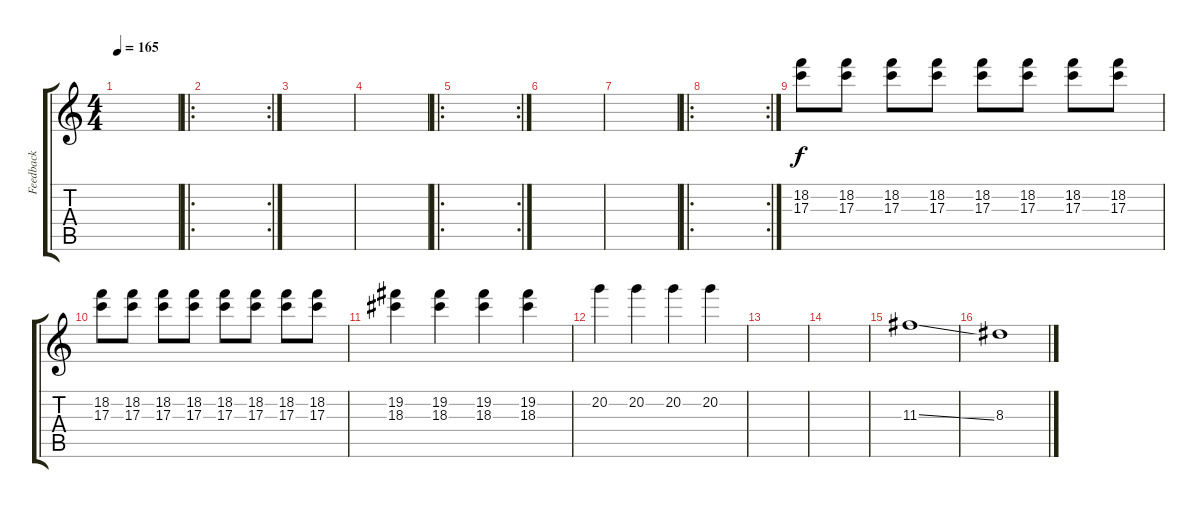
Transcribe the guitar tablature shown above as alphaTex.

\track ("Feedback" "Feedback") {instrument guitarharmonics}
\staff {score tabs}
\tuning (E4 B3 G3 D3 A2 D2) {hide}
\ts (4 4)
\tempo 165
\clef g2
\ks c
|
\ro
\rc 2
|
|
|
\ro
\rc 2
|
|
|
\ro
\rc 2
|
(18.2 17.3).8 (18.2 17.3).8 (18.2 17.3).8 (18.2 17.3).8 (18.2 17.3).8 (18.2 17.3).8 (18.2 17.3).8 (18.2 17.3).8 |
(18.2 17.3).8 (18.2 17.3).8 (18.2 17.3).8 (18.2 17.3).8 (18.2 17.3).8 (18.2 17.3).8 (18.2 17.3).8 (18.2 17.3).8 |
(19.2 18.3).4 (19.2 18.3).4 (19.2 18.3).4 (19.2 18.3).4 |
20.2.4 20.2.4 20.2.4 20.2.4 |
|
|
11.3{ss}.1 |
8.3.1
